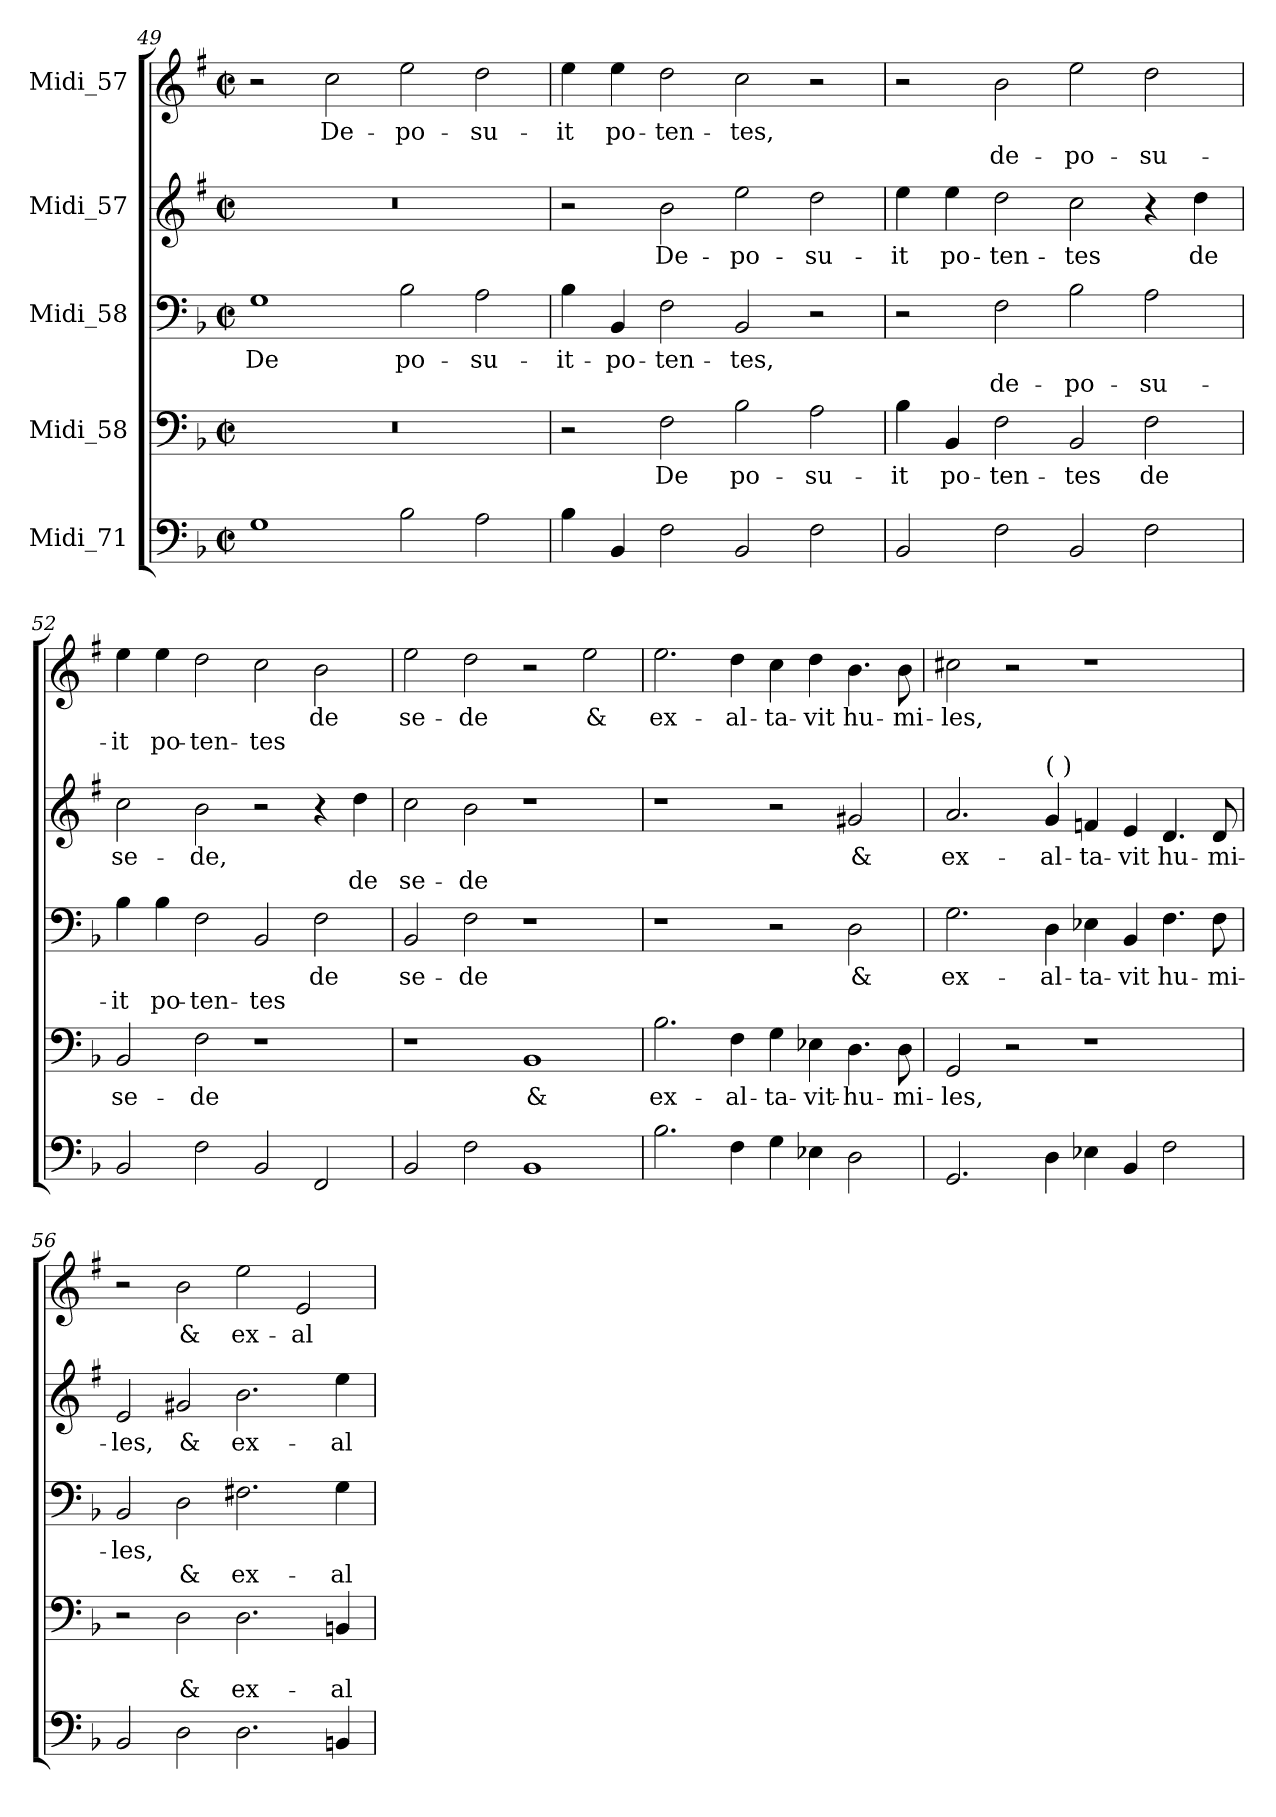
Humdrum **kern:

**kern	**kern	**text	**text	**kern	**text	**text	**kern	**text	**text	**kern	**text	**text
*part5	*part4	*part4	*part4	*part3	*part3	*part3	*part2	*part2	*part2	*part1	*part1	*part1
*staff5	*staff4	*staff4	*staff4	*staff3	*staff3	*staff3	*staff2	*staff2	*staff2	*staff1	*staff1	*staff1
*I"Midi_71	*I"Midi_58	*	*	*I"Midi_58	*	*	*I"Midi_57	*	*	*I"Midi_57	*	*
!!LO:LB:g=z
*clefF4	*clefF4	*	*	*clefF4	*	*	*clefG2	*	*	*clefG2	*	*
*	*	*	*	*	*	*	*ITrd1c2	*	*	*ITrd1c2	*	*
*k[b-]	*k[b-]	*	*	*k[b-]	*	*	*k[b-]	*	*	*k[b-]	*	*
*F:	*F:	*	*	*F:	*	*	*F:	*	*	*F:	*	*
*M4/2	*M4/2	*	*	*M4/2	*	*	*M4/2	*	*	*M4/2	*	*
*met(c|)	*met(c|)	*	*	*met(c|)	*	*	*met(c|)	*	*	*met(c|)	*	*
=49	=49	=49	=49	=49	=49	=49	=49	=49	=49	=49	=49	=49
!	!	!	!	!	!LO:LY:b	!	!	!	!	!	!	!
1G	0r	.	.	1G	De	.	0r	.	.	2r	.	.
!	!	!	!	!	!	!	!	!	!	!	!LO:LY:b	!
.	.	.	.	.	.	.	.	.	.	2b-	De-	.
!	!	!	!	!	!LO:LY:b	!	!	!	!	!	!LO:LY:b	!
2B-	.	.	.	2B-	po-	.	.	.	.	2dd	-po-	.
!	!	!	!	!	!LO:LY:b	!	!	!	!	!	!LO:LY:b	!
2A	.	.	.	2A	-su-	.	.	.	.	2cc	-su-	.
=50	=50	=50	=50	=50	=50	=50	=50	=50	=50	=50	=50	=50
!	!	!	!	!	!LO:LY:b	!	!	!	!	!	!LO:LY:b	!
4B-	2r	.	.	4B-	-it-	.	2r	.	.	4dd	-it	.
!	!	!	!	!	!LO:LY:b	!	!	!	!	!	!LO:LY:b	!
4BB-	.	.	.	4BB-	-po-	.	.	.	.	4dd	po-	.
!	!	!LO:LY:b	!	!	!LO:LY:b	!	!	!LO:LY:b	!	!	!LO:LY:b	!
2F	2F	De	.	2F	-ten-	.	2a	De-	.	2cc	-ten-	.
!	!	!LO:LY:b	!	!	!LO:LY:b	!	!	!LO:LY:b	!	!	!LO:LY:b	!
2BB-	2B-	po-	.	2BB-	-tes,	.	2dd	-po-	.	2b-	-tes,	.
!	!	!LO:LY:b	!	!	!	!	!	!LO:LY:b	!	!	!	!
2F	2A	-su-	.	2r	.	.	2cc	-su-	.	2r	.	.
=51	=51	=51	=51	=51	=51	=51	=51	=51	=51	=51	=51	=51
!	!	!LO:LY:b	!	!	!	!	!	!LO:LY:b	!	!	!	!
2BB-	4B-	-it	.	2r	.	.	4dd	-it	.	2r	.	.
!	!	!LO:LY:b	!	!	!	!	!	!LO:LY:b	!	!	!	!
.	4BB-	po-	.	.	.	.	4dd	po-	.	.	.	.
!	!	!LO:LY:b	!	!	!	!LO:LY:b	!	!LO:LY:b	!	!	!	!LO:LY:b
2F	2F	-ten-	.	2F	.	de-	2cc	-ten-	.	2a	.	de-
!	!	!LO:LY:b	!	!	!	!LO:LY:b	!	!LO:LY:b	!	!	!	!LO:LY:b
2BB-	2BB-	-tes	.	2B-	.	-po-	2b-	-tes	.	2dd	.	-po-
!	!	!LO:LY:b	!	!	!	!LO:LY:b	!	!	!	!	!	!LO:LY:b
2F	2F	de	.	2A	.	-su-	4r	.	.	2cc	.	-su-
!	!	!	!	!	!	!	!	!LO:LY:b	!	!	!	!
.	.	.	.	.	.	.	4cc	de	.	.	.	.
=52	=52	=52	=52	=52	=52	=52	=52	=52	=52	=52	=52	=52
!	!	!LO:LY:b	!	!	!	!LO:LY:b	!	!LO:LY:b	!	!	!	!LO:LY:b
2BB-	2BB-	se-	.	4B-	.	-it	2b-	se-	.	4dd	.	-it
!	!	!	!	!	!	!LO:LY:b	!	!	!	!	!	!LO:LY:b
.	.	.	.	4B-	.	po-	.	.	.	4dd	.	po-
!	!	!LO:LY:b	!	!	!	!LO:LY:b	!	!LO:LY:b	!	!	!	!LO:LY:b
2F	2F	-de	.	2F	.	-ten-	2a	-de,	.	2cc	.	-ten-
!	!	!	!	!	!	!LO:LY:b	!	!	!	!	!	!LO:LY:b
2BB-	1r	.	.	2BB-	.	-tes	2r	.	.	2b-	.	-tes
!	!	!	!	!	!LO:LY:b	!	!	!	!	!	!LO:LY:b	!
2FF	.	.	.	2F	de	.	4r	.	.	2a	de	.
!	!	!	!	!	!	!	!	!	!LO:LY:b	!	!	!
.	.	.	.	.	.	.	4cc	.	de	.	.	.
=53	=53	=53	=53	=53	=53	=53	=53	=53	=53	=53	=53	=53
!	!	!	!	!	!LO:LY:b	!	!	!	!LO:LY:b	!	!LO:LY:b	!
2BB-	1r	.	.	2BB-	se-	.	2b-	.	se-	2dd	se-	.
!	!	!	!	!	!LO:LY:b	!	!	!	!LO:LY:b	!	!LO:LY:b	!
2F	.	.	.	2F	-de	.	2a	.	-de	2cc	-de	.
!	!	!LO:LY:b	!	!	!	!	!	!	!	!	!	!
1BB-	1BB-	&	.	1r	.	.	1r	.	.	2r	.	.
!	!	!	!	!	!	!	!	!	!	!	!LO:LY:b	!
.	.	.	.	.	.	.	.	.	.	2dd	&	.
!!LO:LB:g=z
=54	=54	=54	=54	=54	=54	=54	=54	=54	=54	=54	=54	=54
!	!	!LO:LY:b	!	!	!	!	!	!	!	!	!LO:LY:b	!
2.B-	2.B-	ex-	.	1r	.	.	1r	.	.	2.dd	ex-	.
!	!	!LO:LY:b	!	!	!	!	!	!	!	!	!LO:LY:b	!
4F	4F	-al-	.	.	.	.	.	.	.	4cc	-al-	.
!	!	!LO:LY:b	!	!	!	!	!	!	!	!	!LO:LY:b	!
4G	4G	-ta-	.	2r	.	.	2r	.	.	4b-	-ta-	.
!	!	!LO:LY:b	!	!	!	!	!	!	!	!	!LO:LY:b	!
4E-X	4E-X	-vit-	.	.	.	.	.	.	.	4cc	-vit	.
!	!	!LO:LY:b	!	!	!LO:LY:b	!	!	!LO:LY:b	!	!	!LO:LY:b	!
2D	4.D	-hu-	.	2D	&	.	2f#X	&	.	4.a	hu-	.
!	!	!LO:LY:b	!	!	!	!	!	!	!	!	!LO:LY:b	!
.	8D	-mi-	.	.	.	.	.	.	.	8a	-mi-	.
=55	=55	=55	=55	=55	=55	=55	=55	=55	=55	=55	=55	=55
!	!	!LO:LY:b	!	!	!LO:LY:b	!	!	!LO:LY:b	!	!	!LO:LY:b	!
2.GG	2GG	-les,	.	2.G	ex-	.	2.g	ex-	.	2bn	-les,	.
.	2r	.	.	.	.	.	.	.	.	2r	.	.
!	!	!	!	!	!	!	!LO:TX:a:t=(  )	!	!	!	!	!
!	!	!	!	!	!LO:LY:b	!	!	!LO:LY:b	!	!	!	!
4D	.	.	.	4D	-al-	.	4f	-al-	.	.	.	.
!	!	!	!	!	!LO:LY:b	!	!	!LO:LY:b	!	!	!	!
4E-X	1r	.	.	4E-X	-ta-	.	4e-X	-ta-	.	1r	.	.
!	!	!	!	!	!LO:LY:b	!	!	!LO:LY:b	!	!	!	!
4BB-	.	.	.	4BB-	-vit	.	4d	-vit	.	.	.	.
!	!	!	!	!	!LO:LY:b	!	!	!LO:LY:b	!	!	!	!
2F	.	.	.	4.F	hu-	.	4.c	hu-	.	.	.	.
!	!	!	!	!	!LO:LY:b	!	!	!LO:LY:b	!	!	!	!
.	.	.	.	8F	-mi-	.	8c	-mi-	.	.	.	.
=56	=56	=56	=56	=56	=56	=56	=56	=56	=56	=56	=56	=56
!	!	!	!	!	!LO:LY:b	!	!	!LO:LY:b	!	!	!	!
2BB-	2r	.	.	2BB-	-les,	.	2d	-les,	.	2r	.	.
!	!	!	!LO:LY:b	!	!	!LO:LY:b	!	!LO:LY:b	!	!	!LO:LY:b	!
2D	2D	.	&	2D	.	&	2f#X	&	.	2a	&	.
!	!	!	!LO:LY:b	!	!	!LO:LY:b	!	!LO:LY:b	!	!	!LO:LY:b	!
2.D	2.D	.	ex-	2.F#X	.	ex-	2.a	ex-	.	2dd	ex-	.
!	!	!	!	!	!	!	!	!	!	!	!LO:LY:b	!
.	.	.	.	.	.	.	.	.	.	2d	-al-	.
!	!	!	!LO:LY:b	!	!	!LO:LY:b	!	!LO:LY:b	!	!	!	!
4BBn	4BBn	.	-al-	4G	.	-al-	4dd	-al-	.	.	.	.
=	=	=	=	=	=	=	=	=	=	=	=	=
*-	*-	*-	*-	*-	*-	*-	*-	*-	*-	*-	*-	*-
